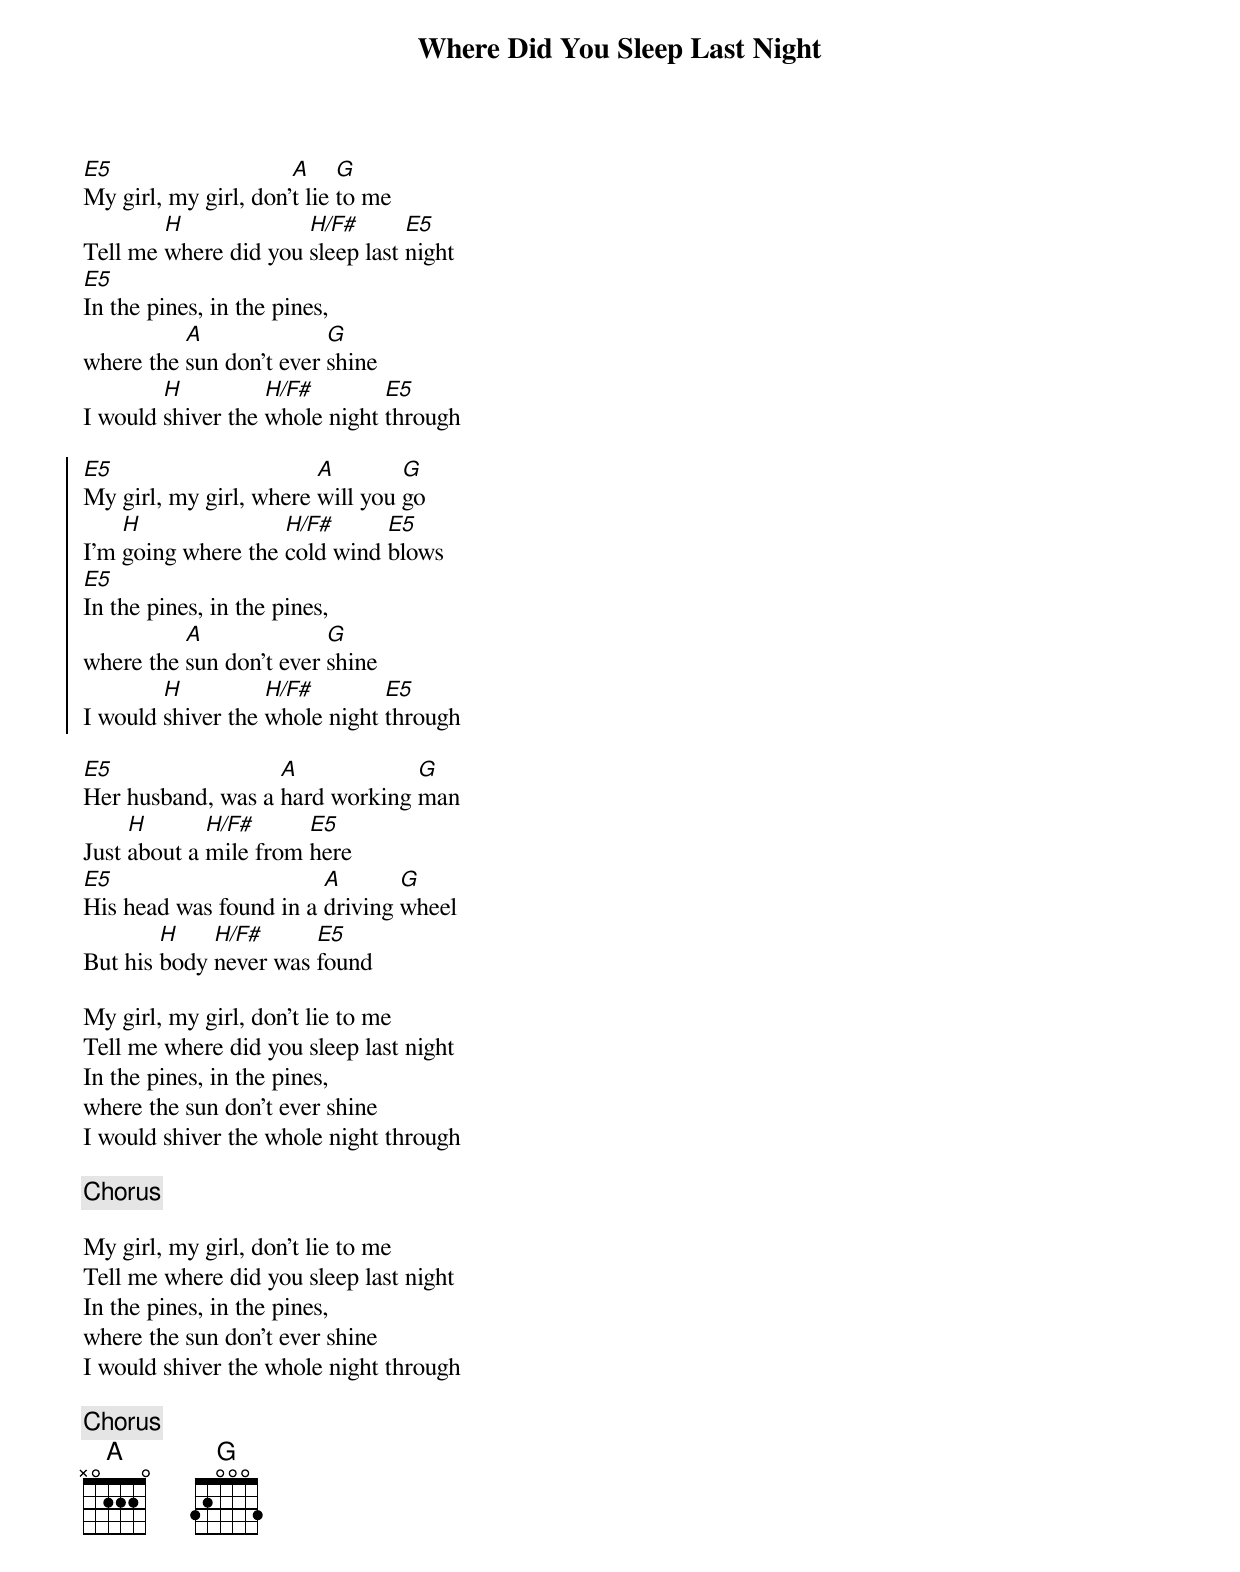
{title: Where Did You Sleep Last Night}
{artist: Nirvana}
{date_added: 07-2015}
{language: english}
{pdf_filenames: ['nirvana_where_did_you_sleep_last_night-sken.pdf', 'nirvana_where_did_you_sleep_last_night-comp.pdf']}
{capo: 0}
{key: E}
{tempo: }
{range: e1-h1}
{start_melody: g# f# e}

{start_of_verse}
[E5]My girl, my girl, don'[A]t lie [G]to me
Tell me [H]where did you [H/F#]sleep last [E5]night
[E5]In the pines, in the pines,
where the [A]sun don't ever [G]shine
I would [H]shiver the [H/F#]whole night [E5]through
{end_of_verse}

{start_of_chorus}
[E5]My girl, my girl, where [A]will you [G]go
I'm [H]going where the [H/F#]cold wind [E5]blows
[E5]In the pines, in the pines,
where the [A]sun don't ever [G]shine
I would [H]shiver the [H/F#]whole night [E5]through
{end_of_chorus}

{start_of_verse}
[E5]Her husband, was a [A]hard working [G]man
Just [H]about a [H/F#]mile from [E5]here
[E5]His head was found in a [A]driving [G]wheel
But his [H]body [H/F#]never was [E5]found
{end_of_verse}

{start_of_verse}
My girl, my girl, don't lie to me
Tell me where did you sleep last night
In the pines, in the pines,
where the sun don't ever shine
I would shiver the whole night through
{end_of_verse}

{chorus}

{start_of_verse}
My girl, my girl, don't lie to me
Tell me where did you sleep last night
In the pines, in the pines,
where the sun don't ever shine
I would shiver the whole night through
{end_of_verse}

{chorus}
